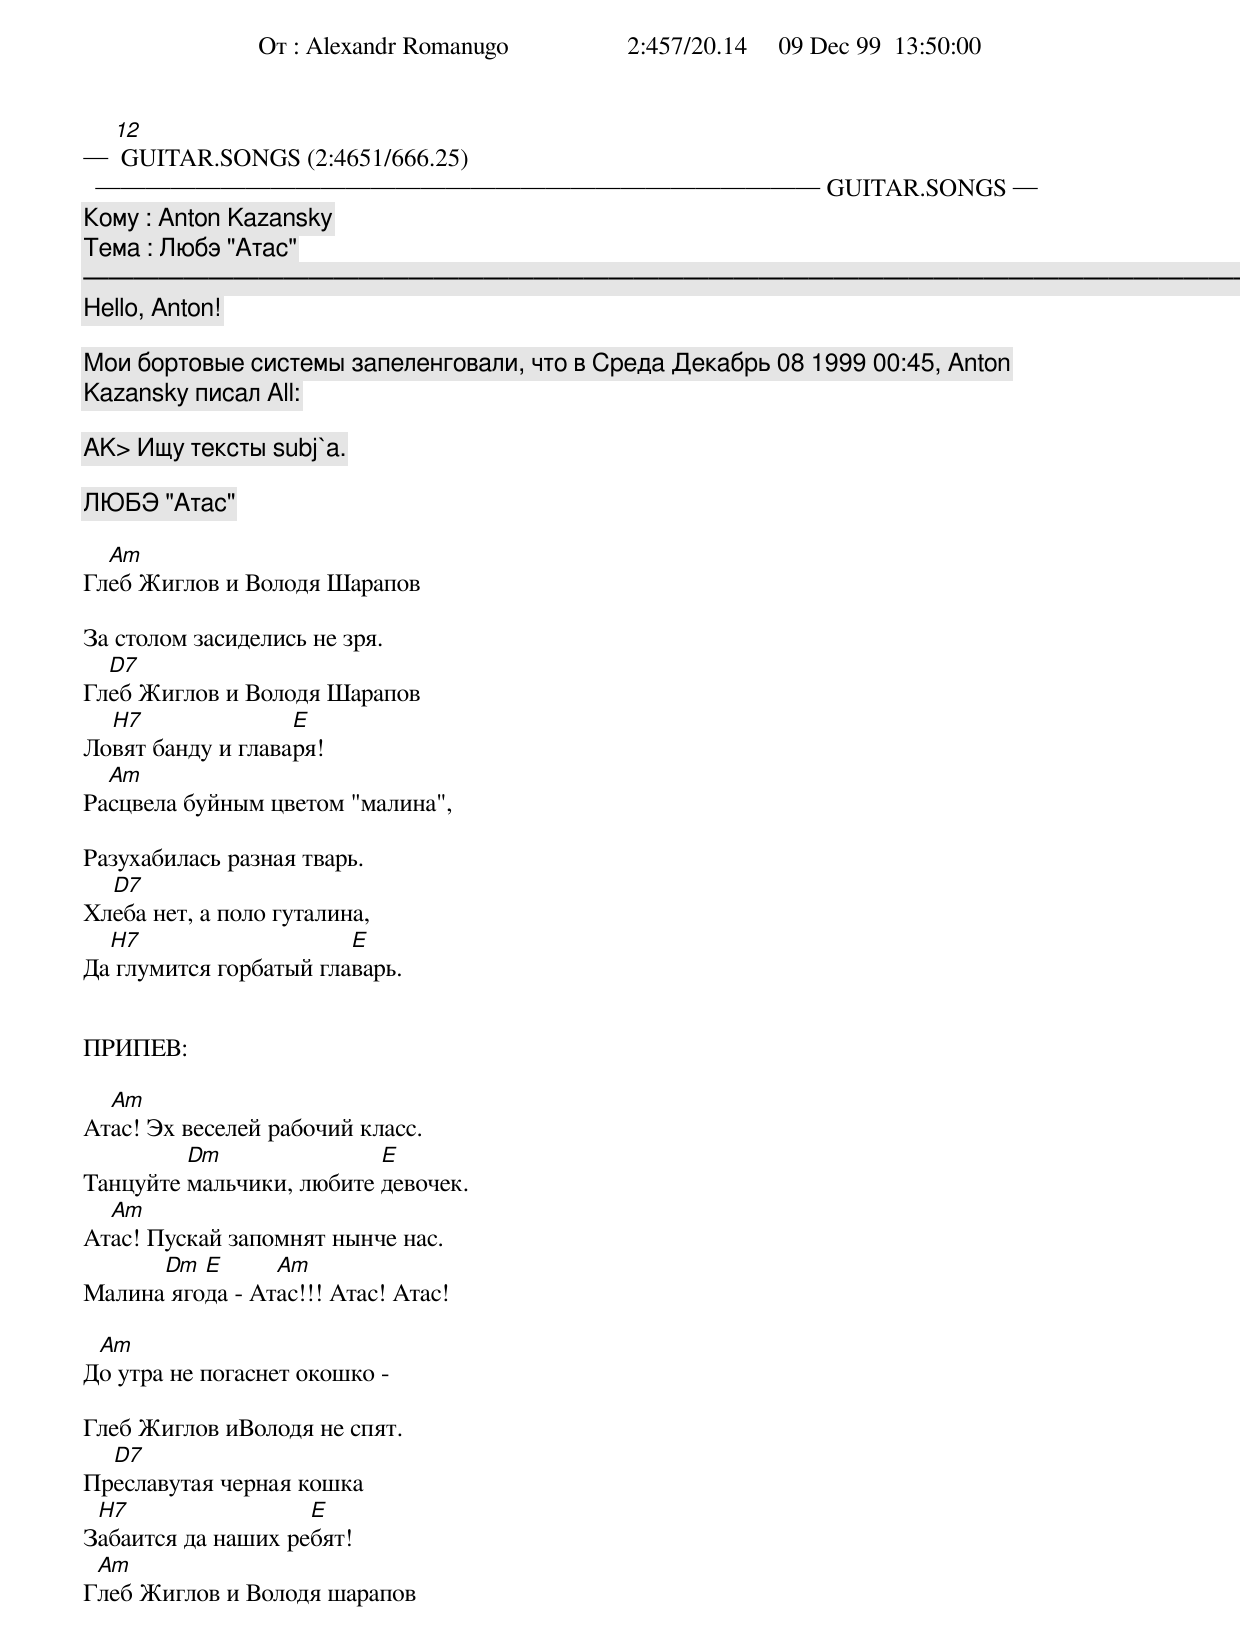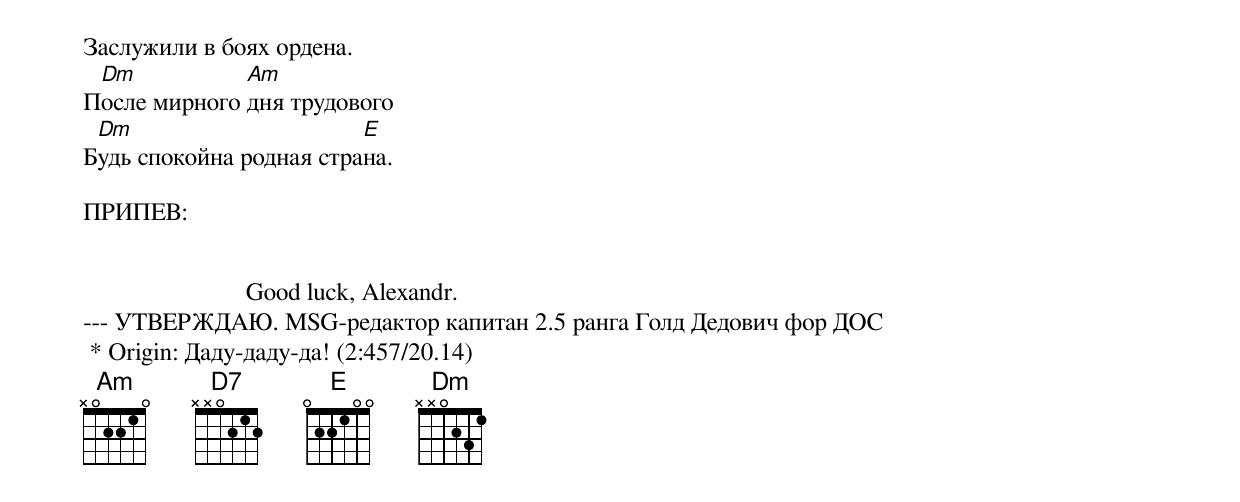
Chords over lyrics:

─ [12] GUITAR.SONGS (2:4651/666.25) ───────────────────────────── GUITAR.SONGS ─
   От : Alexandr Romanugo                   2:457/20.14     09 Dec 99  13:50:00
 Кому : Anton Kazansky
 Тема : Любэ "Атас"
────────────────────────────────────────────────────────────────────────────────
                            Hello, Anton!

 Мои бортовые системы запеленговали, что в Среда Декабрь 08 1999 00:45, Anton
Kazansky писал All:

 AK> Ищу тексты subj`а.

      ЛЮБЭ "Атас"

  Am
Глеб Жиглов и Володя Шарапов

За столом засиделись не зря.
  D7
Глеб Жиглов и Володя Шарапов
  H7               E
Ловят банду и главаря!
  Am
Расцвела буйным цветом "малина",

Разухабилась разная тварь.
  D7
Хлеба нет, а поло гуталина,
  H7                    E
Да глумится горбатый главарь.


ПРИПЕВ:

  Am
Атас! Эх веселей рабочий класс.
         Dm               E
Танцуйте мальчики, любите девочек.
  Am
Атас! Пускай запомнят нынче нас.
      Dm  E      Am
Малина ягода - Атас!!! Атас! Атас!

 Am
До утра не погаснет окошко -

Глеб Жиглов иВолодя не спят.
  D7
Преславутая черная кошка
 H7                 E
Забаится да наших ребят!
 Am
Глеб Жиглов и Володя шарапов

Заслужили в боях ордена.
 Dm           Am
После мирного дня трудового
 Dm                      E
Будь спокойна родная страна.

ПРИПЕВ:


                          Good luck, Alexandr.
--- УТВЕРЖДАЮ. MSG-редактор капитан 2.5 ранга Голд Дедович фор ДОС
 * Origin: Даду-даду-да! (2:457/20.14)
